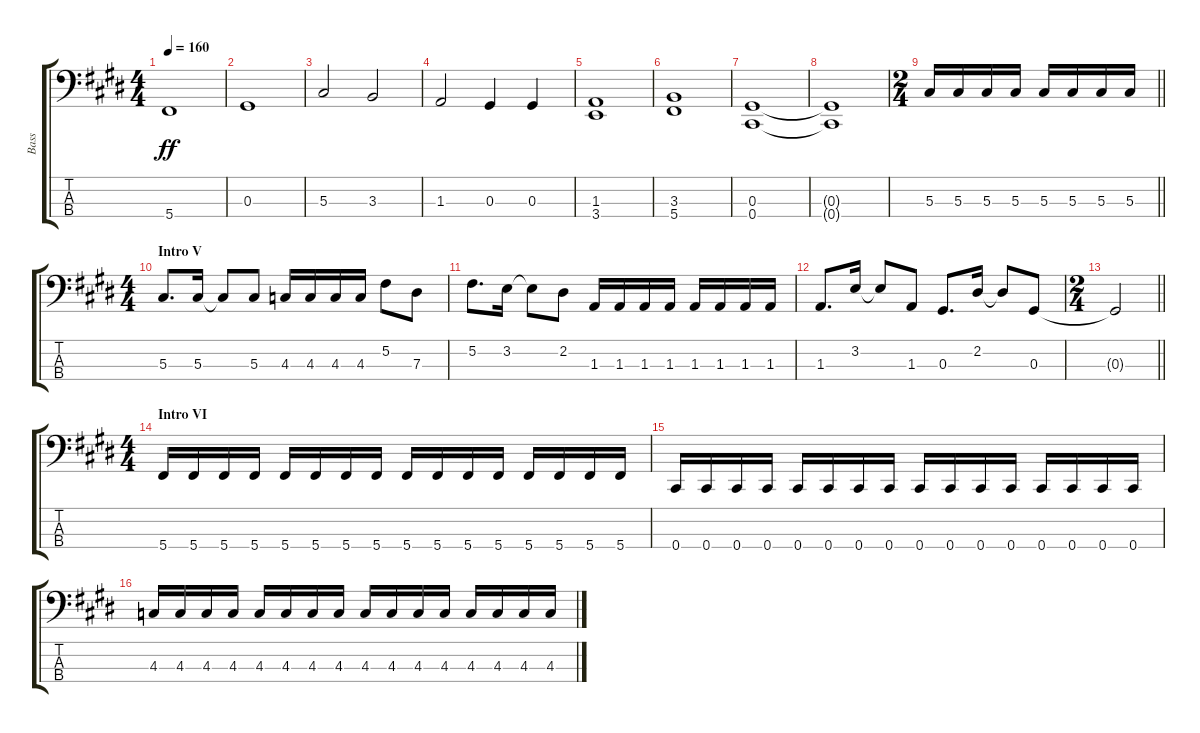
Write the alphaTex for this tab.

\track ("Bass" "Bass") {instrument electricbasspick}
\staff {score tabs}
\tuning (Gb2 Db2 Ab1 Db1) {hide}
\ts (4 4)
\tempo 160
\clef f4
\ks e
5.4.1{dy ff} |
0.3.1 |
5.3.2 3.3.2 |
1.3.2 0.3.4 0.3.4 |
(1.3 3.4).1 |
(3.3 5.4).1 |
(0.3 0.4).1 |
(0.3{t} 0.4{t}).1 |
\ts (2 4)
\barLineRight lightlight
5.3.16 5.3.16 5.3.16 5.3.16 5.3.16 5.3.16 5.3.16 5.3.16 |
\ts (4 4)
\section ("" "Intro V")
5.3.8{d} 5.3.16 5.3{t}.8 5.3.8 4.3.16 4.3.16 4.3.16 4.3.16 5.2.8 7.3.8 |
5.2.8{d} 3.2.16 3.2{t}.8 2.2.8 1.3.16 1.3.16 1.3.16 1.3.16 1.3.16 1.3.16 1.3.16 1.3.16 |
1.3.8{d} 3.2.16 3.2{t}.8 1.3.8 0.3.8{d} 2.2.16 2.2{t}.8 0.3.8 |
\ts (2 4)
\barLineRight lightlight
0.3{t}.2 |
\ts (4 4)
\section ("" "Intro VI")
5.4.16 5.4.16 5.4.16 5.4.16 5.4.16 5.4.16 5.4.16 5.4.16 5.4.16 5.4.16 5.4.16 5.4.16 5.4.16 5.4.16 5.4.16 5.4.16 |
0.4.16 0.4.16 0.4.16 0.4.16 0.4.16 0.4.16 0.4.16 0.4.16 0.4.16 0.4.16 0.4.16 0.4.16 0.4.16 0.4.16 0.4.16 0.4.16 |
4.3.16 4.3.16 4.3.16 4.3.16 4.3.16 4.3.16 4.3.16 4.3.16 4.3.16 4.3.16 4.3.16 4.3.16 4.3.16 4.3.16 4.3.16 4.3.16
